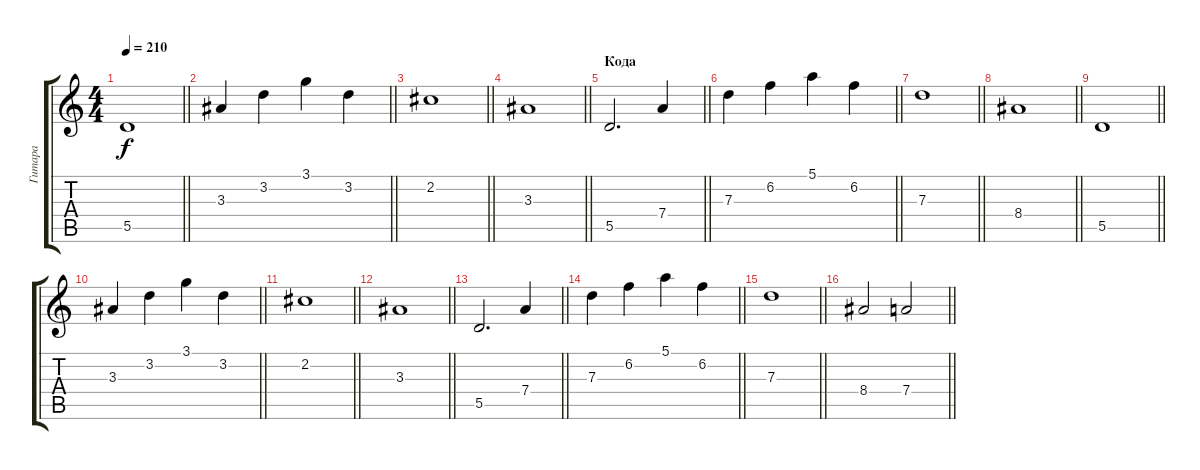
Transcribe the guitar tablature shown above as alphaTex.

\track ("Гитара" "Гитара") {instrument distortionguitar}
\staff {score tabs}
\tuning (E4 B3 G3 D3 A2 E2) {hide}
\ts (4 4)
\tempo 210
\clef g2
\barLineRight lightlight
\ks c
5.5.1{dy f} |
\barLineRight lightlight
3.3.4 3.2.4 3.1.4 3.2.4 |
\barLineRight lightlight
2.2.1 |
\barLineRight lightlight
3.3.1 |
\section ("" "Кода")
\barLineRight lightlight
5.5.2{d} 7.4.4 |
\barLineRight lightlight
7.3.4 6.2.4 5.1.4 6.2.4 |
\barLineRight lightlight
7.3.1 |
\barLineRight lightlight
8.4.1 |
\barLineRight lightlight
5.5.1 |
\barLineRight lightlight
3.3.4 3.2.4 3.1.4 3.2.4 |
\barLineRight lightlight
2.2.1{volume 0} |
\barLineRight lightlight
3.3.1 |
\barLineRight lightlight
5.5.2{d} 7.4.4 |
\barLineRight lightlight
7.3.4 6.2.4 5.1.4 6.2.4 |
\barLineRight lightlight
7.3.1 |
\barLineRight lightlight
8.4.2 7.4.2
